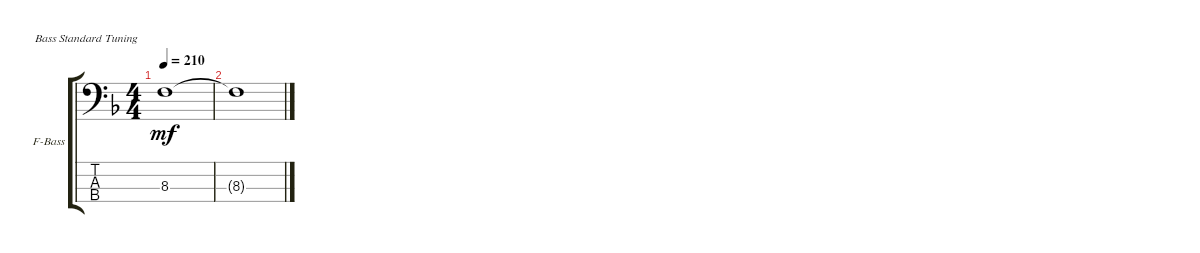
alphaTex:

\defaultSystemsLayout 4
\bracketExtendMode groupsimilarinstruments
\firstSystemTrackNameOrientation horizontal
\otherSystemsTrackNameOrientation horizontal
\track ("Fretless Bass" "F-Bass") {instrument fretlessbass}
\staff {score tabs}
\tuning (G2 D2 A1 E1)
\ts (4 4)
\tempo 210
\clef f4
\ks f
8.3.1{dy mf} |
8.3{t}.1
